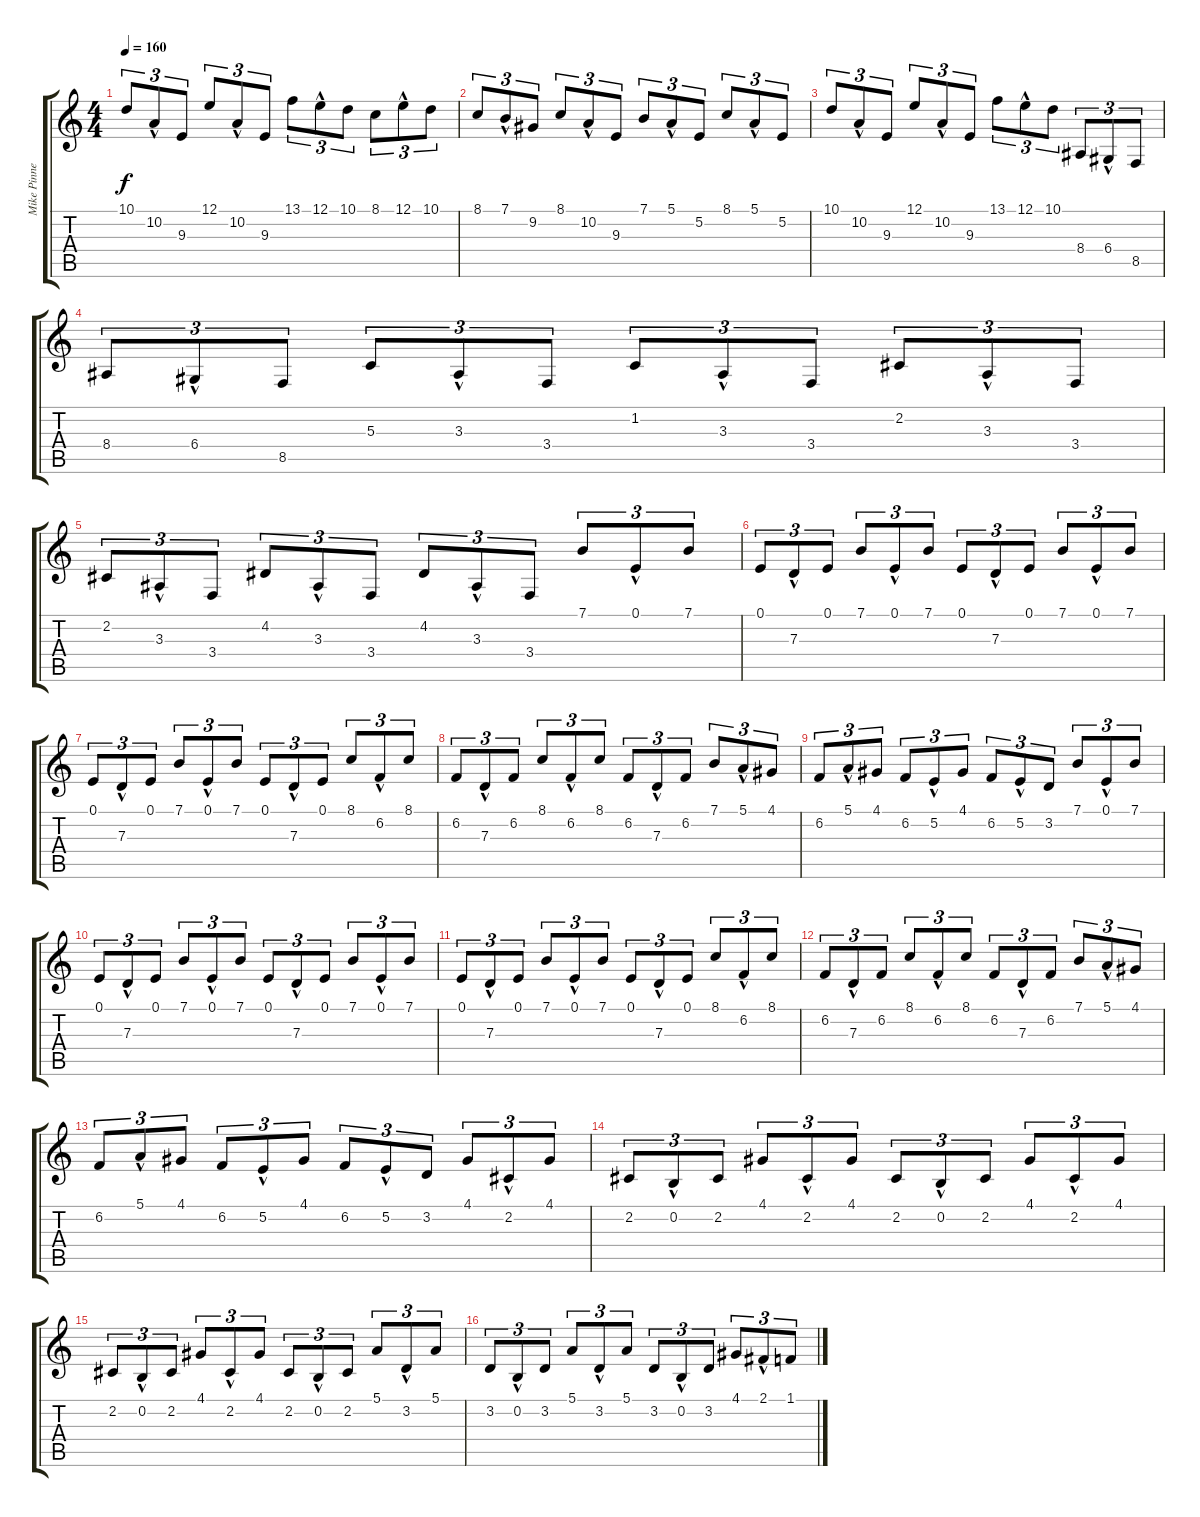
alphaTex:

\track ("Mike Pinnella (Piano)" "Mike Pinne") {instrument harpsichord}
\staff {score tabs}
\tuning (E4 B3 G3 D3 A2 D2) {hide}
\ts (4 4)
\tempo 160
\clef g2
\ks c
10.1.8{tu (3 2) dy f} 10.2{hac}.8{tu (3 2)} 9.3.8{tu (3 2)} 12.1.8{tu (3 2)} 10.2{hac}.8{tu (3 2)} 9.3.8{tu (3 2)} 13.1.8{tu (3 2)} 12.1{hac}.8{tu (3 2)} 10.1.8{tu (3 2)} 8.1.8{tu (3 2)} 12.1{hac}.8{tu (3 2)} 10.1.8{tu (3 2)} |
8.1.8{tu (3 2)} 7.1{hac}.8{tu (3 2)} 9.2.8{tu (3 2)} 8.1.8{tu (3 2)} 10.2{hac}.8{tu (3 2)} 9.3.8{tu (3 2)} 7.1.8{tu (3 2)} 5.1{hac}.8{tu (3 2)} 5.2.8{tu (3 2)} 8.1.8{tu (3 2)} 5.1{hac}.8{tu (3 2)} 5.2.8{tu (3 2)} |
10.1.8{tu (3 2)} 10.2{hac}.8{tu (3 2)} 9.3.8{tu (3 2)} 12.1.8{tu (3 2)} 10.2{hac}.8{tu (3 2)} 9.3.8{tu (3 2)} 13.1.8{tu (3 2)} 12.1{hac}.8{tu (3 2)} 10.1.8{tu (3 2)} 8.4.8{tu (3 2)} 6.4{hac}.8{tu (3 2)} 8.5.8{tu (3 2)} |
8.4.8{tu (3 2)} 6.4{hac}.8{tu (3 2)} 8.5.8{tu (3 2)} 5.3.8{tu (3 2)} 3.3{hac}.8{tu (3 2)} 3.4.8{tu (3 2)} 1.2.8{tu (3 2)} 3.3{hac}.8{tu (3 2)} 3.4.8{tu (3 2)} 2.2.8{tu (3 2)} 3.3{hac}.8{tu (3 2)} 3.4.8{tu (3 2)} |
2.2.8{tu (3 2)} 3.3{hac}.8{tu (3 2)} 3.4.8{tu (3 2)} 4.2.8{tu (3 2)} 3.3{hac}.8{tu (3 2)} 3.4.8{tu (3 2)} 4.2.8{tu (3 2)} 3.3{hac}.8{tu (3 2)} 3.4.8{tu (3 2)} 7.1.8{tu (3 2)} 0.1{hac}.8{tu (3 2)} 7.1.8{tu (3 2)} |
0.1.8{tu (3 2)} 7.3{hac}.8{tu (3 2)} 0.1.8{tu (3 2)} 7.1.8{tu (3 2)} 0.1{hac}.8{tu (3 2)} 7.1.8{tu (3 2)} 0.1.8{tu (3 2)} 7.3{hac}.8{tu (3 2)} 0.1.8{tu (3 2)} 7.1.8{tu (3 2)} 0.1{hac}.8{tu (3 2)} 7.1.8{tu (3 2)} |
0.1.8{tu (3 2)} 7.3{hac}.8{tu (3 2)} 0.1.8{tu (3 2)} 7.1.8{tu (3 2)} 0.1{hac}.8{tu (3 2)} 7.1.8{tu (3 2)} 0.1.8{tu (3 2)} 7.3{hac}.8{tu (3 2)} 0.1.8{tu (3 2)} 8.1.8{tu (3 2)} 6.2{hac}.8{tu (3 2)} 8.1.8{tu (3 2)} |
6.2.8{tu (3 2)} 7.3{hac}.8{tu (3 2)} 6.2.8{tu (3 2)} 8.1.8{tu (3 2)} 6.2{hac}.8{tu (3 2)} 8.1.8{tu (3 2)} 6.2.8{tu (3 2)} 7.3{hac}.8{tu (3 2)} 6.2.8{tu (3 2)} 7.1.8{tu (3 2)} 5.1{hac}.8{tu (3 2)} 4.1.8{tu (3 2)} |
6.2.8{tu (3 2)} 5.1{hac}.8{tu (3 2)} 4.1.8{tu (3 2)} 6.2.8{tu (3 2)} 5.2{hac}.8{tu (3 2)} 4.1.8{tu (3 2)} 6.2.8{tu (3 2)} 5.2{hac}.8{tu (3 2)} 3.2.8{tu (3 2)} 7.1.8{tu (3 2)} 0.1{hac}.8{tu (3 2)} 7.1.8{tu (3 2)} |
0.1.8{tu (3 2)} 7.3{hac}.8{tu (3 2)} 0.1.8{tu (3 2)} 7.1.8{tu (3 2)} 0.1{hac}.8{tu (3 2)} 7.1.8{tu (3 2)} 0.1.8{tu (3 2)} 7.3{hac}.8{tu (3 2)} 0.1.8{tu (3 2)} 7.1.8{tu (3 2)} 0.1{hac}.8{tu (3 2)} 7.1.8{tu (3 2)} |
0.1.8{tu (3 2)} 7.3{hac}.8{tu (3 2)} 0.1.8{tu (3 2)} 7.1.8{tu (3 2)} 0.1{hac}.8{tu (3 2)} 7.1.8{tu (3 2)} 0.1.8{tu (3 2)} 7.3{hac}.8{tu (3 2)} 0.1.8{tu (3 2)} 8.1.8{tu (3 2)} 6.2{hac}.8{tu (3 2)} 8.1.8{tu (3 2)} |
6.2.8{tu (3 2)} 7.3{hac}.8{tu (3 2)} 6.2.8{tu (3 2)} 8.1.8{tu (3 2)} 6.2{hac}.8{tu (3 2)} 8.1.8{tu (3 2)} 6.2.8{tu (3 2)} 7.3{hac}.8{tu (3 2)} 6.2.8{tu (3 2)} 7.1.8{tu (3 2)} 5.1{hac}.8{tu (3 2)} 4.1.8{tu (3 2)} |
6.2.8{tu (3 2)} 5.1{hac}.8{tu (3 2)} 4.1.8{tu (3 2)} 6.2.8{tu (3 2)} 5.2{hac}.8{tu (3 2)} 4.1.8{tu (3 2)} 6.2.8{tu (3 2)} 5.2{hac}.8{tu (3 2)} 3.2.8{tu (3 2)} 4.1.8{tu (3 2)} 2.2{hac}.8{tu (3 2)} 4.1.8{tu (3 2)} |
2.2.8{tu (3 2)} 0.2{hac}.8{tu (3 2)} 2.2.8{tu (3 2)} 4.1.8{tu (3 2)} 2.2{hac}.8{tu (3 2)} 4.1.8{tu (3 2)} 2.2.8{tu (3 2)} 0.2{hac}.8{tu (3 2)} 2.2.8{tu (3 2)} 4.1.8{tu (3 2)} 2.2{hac}.8{tu (3 2)} 4.1.8{tu (3 2)} |
2.2.8{tu (3 2)} 0.2{hac}.8{tu (3 2)} 2.2.8{tu (3 2)} 4.1.8{tu (3 2)} 2.2{hac}.8{tu (3 2)} 4.1.8{tu (3 2)} 2.2.8{tu (3 2)} 0.2{hac}.8{tu (3 2)} 2.2.8{tu (3 2)} 5.1.8{tu (3 2)} 3.2{hac}.8{tu (3 2)} 5.1.8{tu (3 2)} |
3.2.8{tu (3 2)} 0.2{hac}.8{tu (3 2)} 3.2.8{tu (3 2)} 5.1.8{tu (3 2)} 3.2{hac}.8{tu (3 2)} 5.1.8{tu (3 2)} 3.2.8{tu (3 2)} 0.2{hac}.8{tu (3 2)} 3.2.8{tu (3 2)} 4.1.8{tu (3 2)} 2.1{hac}.8{tu (3 2)} 1.1.8{tu (3 2)}
